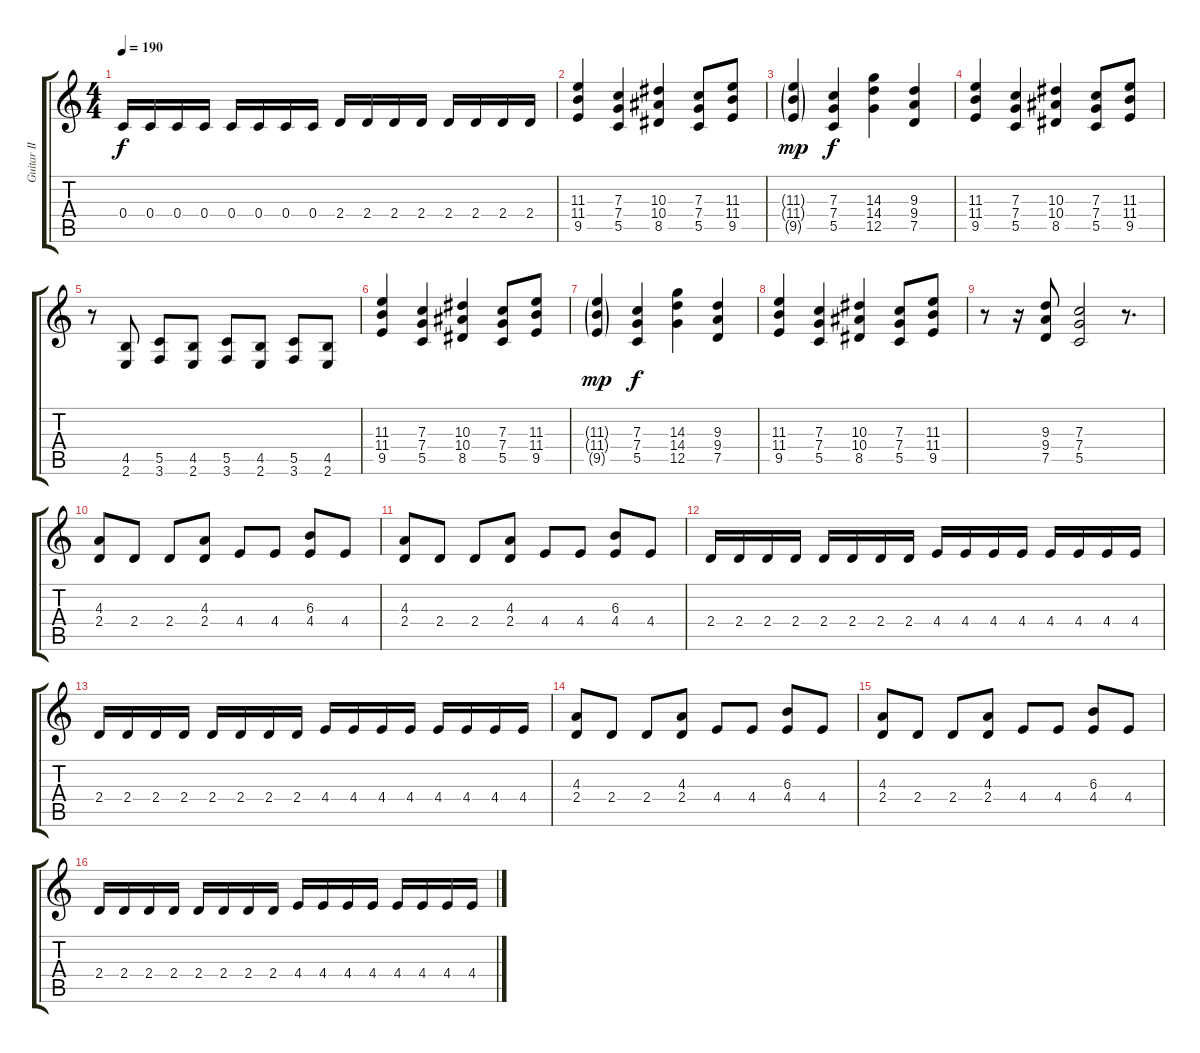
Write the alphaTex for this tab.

\track ("Guitar II" "Guitar II") {instrument distortionguitar}
\staff {score tabs}
\tuning (D4 A3 F3 C3 G2 D2) {hide}
\ts (4 4)
\tempo 190
\clef g2
\ks c
0.4.16{dy f} 0.4.16 0.4.16 0.4.16 0.4.16 0.4.16 0.4.16 0.4.16 2.4.16 2.4.16 2.4.16 2.4.16 2.4.16 2.4.16 2.4.16 2.4.16 |
(11.3 11.4 9.5).4 (7.3 7.4 5.5).4 (10.3 10.4 8.5).4 (7.3 7.4 5.5).8 (11.3 11.4 9.5).8 |
(11.3{g} 11.4{g} 9.5{g}).4{dy mp} (7.3 7.4 5.5).4{dy f} (14.3 14.4 12.5).4 (9.3 9.4 7.5).4 |
(11.3 11.4 9.5).4 (7.3 7.4 5.5).4 (10.3 10.4 8.5).4 (7.3 7.4 5.5).8 (11.3 11.4 9.5).8 |
r.8 (4.5 2.6).8 (5.5 3.6).8 (4.5 2.6).8 (5.5 3.6).8 (4.5 2.6).8 (5.5 3.6).8 (4.5 2.6).8 |
(11.3 11.4 9.5).4 (7.3 7.4 5.5).4 (10.3 10.4 8.5).4 (7.3 7.4 5.5).8 (11.3 11.4 9.5).8 |
(11.3{g} 11.4{g} 9.5{g}).4{dy mp} (7.3 7.4 5.5).4{dy f} (14.3 14.4 12.5).4 (9.3 9.4 7.5).4 |
(11.3 11.4 9.5).4 (7.3 7.4 5.5).4 (10.3 10.4 8.5).4 (7.3 7.4 5.5).8 (11.3 11.4 9.5).8 |
r.8 r.16 (9.3 9.4 7.5).8 (7.3 7.4 5.5).2 r.8{d} |
(4.3 2.4).8 2.4.8 2.4.8 (4.3 2.4).8 4.4.8 4.4.8 (6.3 4.4).8 4.4.8 |
(4.3 2.4).8 2.4.8 2.4.8 (4.3 2.4).8 4.4.8 4.4.8 (6.3 4.4).8 4.4.8 |
2.4.16 2.4.16 2.4.16 2.4.16 2.4.16 2.4.16 2.4.16 2.4.16 4.4.16 4.4.16 4.4.16 4.4.16 4.4.16 4.4.16 4.4.16 4.4.16 |
2.4.16 2.4.16 2.4.16 2.4.16 2.4.16 2.4.16 2.4.16 2.4.16 4.4.16 4.4.16 4.4.16 4.4.16 4.4.16 4.4.16 4.4.16 4.4.16 |
(4.3 2.4).8 2.4.8 2.4.8 (4.3 2.4).8 4.4.8 4.4.8 (6.3 4.4).8 4.4.8 |
(4.3 2.4).8 2.4.8 2.4.8 (4.3 2.4).8 4.4.8 4.4.8 (6.3 4.4).8 4.4.8 |
2.4.16 2.4.16 2.4.16 2.4.16 2.4.16 2.4.16 2.4.16 2.4.16 4.4.16 4.4.16 4.4.16 4.4.16 4.4.16 4.4.16 4.4.16 4.4.16
